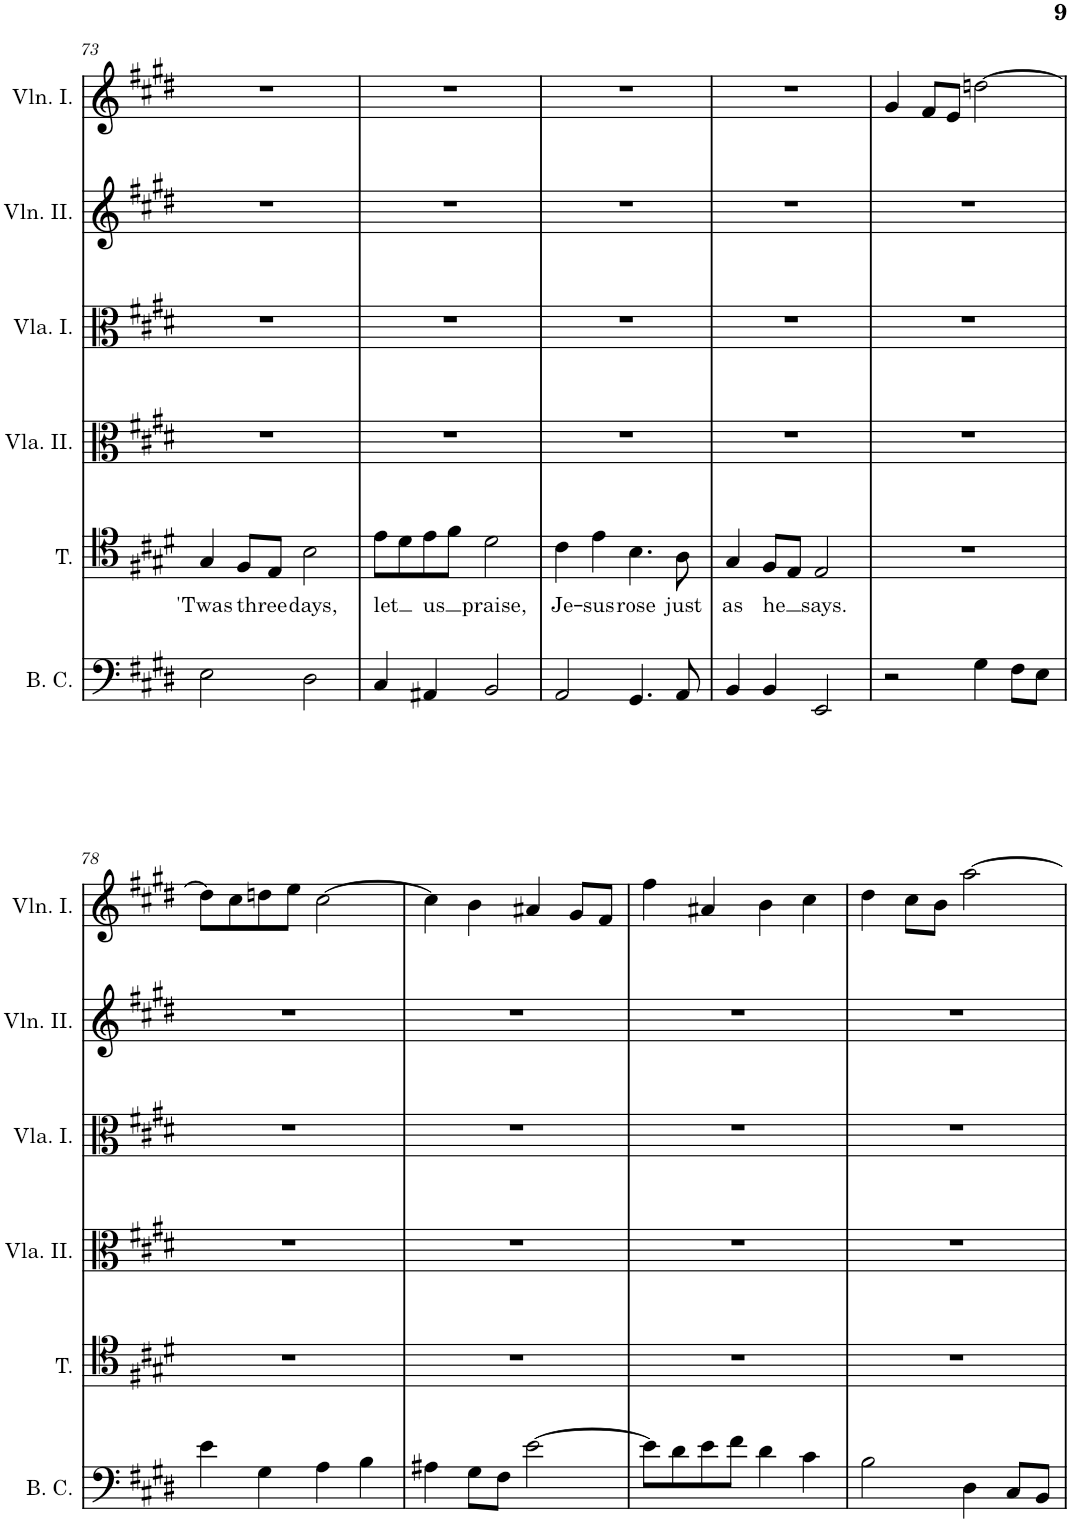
**kern	**kern	**text	**kern	**kern	**kern	**kern
*part6	*part5	*part5	*part4	*part3	*part2	*part1
*staff6	*staff5	*staff5	*staff4	*staff3	*staff2	*staff1
*I"Basso Continuo.	*I"Tenor.	*	*I"Viola II.	*I"Viola I.	*I"Violino II.	*I"Violino I.
*I'B. C.	*I'T.	*	*I'Vla. II.	*I'Vla. I.	*I'Vln. II.	*I'Vln. I.
!!LO:PB:g=z
*clefF4	*clefC4	*	*clefC3	*clefC3	*clefG2	*clefG2
*k[f#c#g#d#]	*k[f#c#g#d#]	*	*k[f#c#g#d#]	*k[f#c#g#d#]	*k[f#c#g#d#]	*k[f#c#g#d#]
*M4/4	*M4/4	*	*M4/4	*M4/4	*M4/4	*M4/4
=73	=73	=73	=73	=73	=73	=73
!	!	!LO:LY:b	!	!	!	!
2E\	4G#/	'Twas	1r	1r	1r	1r
!	!	!LO:LY:b	!	!	!	!
.	8F#/L	three	.	.	.	.
.	8E/J	.	.	.	.	.
!	!	!LO:LY:b	!	!	!	!
2D#\	2B\	days,	.	.	.	.
=74	=74	=74	=74	=74	=74	=74
!	!	!LO:LY:b	!	!	!	!
4C#/	8e\L	let	1r	1r	1r	1r
.	8d#\	.	.	.	.	.
!	!	!LO:LY:b	!	!	!	!
4AA#X/	8e\	us	.	.	.	.
.	8f#\J	.	.	.	.	.
!	!	!LO:LY:b	!	!	!	!
2BB/	2d#\	praise,	.	.	.	.
=75	=75	=75	=75	=75	=75	=75
!	!	!LO:LY:b	!	!	!	!
2AA/	4c#\	Je-	1r	1r	1r	1r
!	!	!LO:LY:b	!	!	!	!
.	4e\	-sus	.	.	.	.
!	!	!LO:LY:b	!	!	!	!
4.GG#/	4.B\	-rose	.	.	.	.
!	!	!LO:LY:b	!	!	!	!
8AA/	8A\	just	.	.	.	.
=76	=76	=76	=76	=76	=76	=76
!	!	!LO:LY:b	!	!	!	!
4BB/	4G#/	as	1r	1r	1r	1r
!	!	!LO:LY:b	!	!	!	!
4BB/	8F#/L	he	.	.	.	.
.	8E/J	.	.	.	.	.
!	!	!LO:LY:b	!	!	!	!
2EE/	2E/	says.	.	.	.	.
=77	=77	=77	=77	=77	=77	=77
2r	1r	.	1r	1r	1r	4g#/
.	.	.	.	.	.	8f#/L
.	.	.	.	.	.	8e/J
4G#\	.	.	.	.	.	[2ddn\
8F#\L	.	.	.	.	.	.
8E\J	.	.	.	.	.	.
!!LO:LB:g=z
=78	=78	=78	=78	=78	=78	=78
4e\	1r	.	1r	1r	1r	8dd\L]
.	.	.	.	.	.	8cc#\
4G#\	.	.	.	.	.	8ddn\
.	.	.	.	.	.	8ee\J
4A\	.	.	.	.	.	[2cc#\
4B\	.	.	.	.	.	.
=79	=79	=79	=79	=79	=79	=79
4A#X\	1r	.	1r	1r	1r	4cc#\]
8G#\L	.	.	.	.	.	4b\
8F#\J	.	.	.	.	.	.
[2e\	.	.	.	.	.	4a#X/
.	.	.	.	.	.	8g#/L
.	.	.	.	.	.	8f#/J
=80	=80	=80	=80	=80	=80	=80
8e\L]	1r	.	1r	1r	1r	4ff#\
8d#\	.	.	.	.	.	.
8e\	.	.	.	.	.	4a#X/
8f#\J	.	.	.	.	.	.
4d#\	.	.	.	.	.	4b\
4c#\	.	.	.	.	.	4cc#\
=81	=81	=81	=81	=81	=81	=81
2B\	1r	.	1r	1r	1r	4dd#\
.	.	.	.	.	.	8cc#\L
.	.	.	.	.	.	8b\J
4D#\	.	.	.	.	.	[2aa\
8C#/L	.	.	.	.	.	.
8BB/J	.	.	.	.	.	.
=	=	=	=	=	=	=
*-	*-	*-	*-	*-	*-	*-
